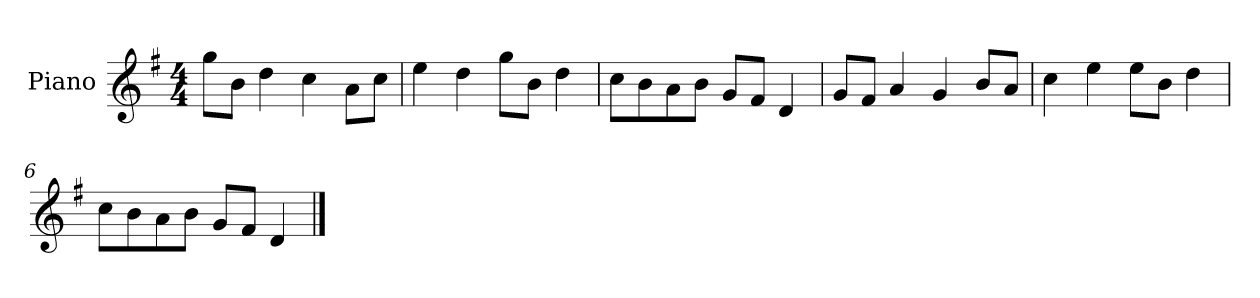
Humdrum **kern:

**kern
*part1
*staff1
*I"Piano
*I'P-no
*clefG2
*k[f#]
*M4/4
*MM90
=1
8gg\L
8b\J
4dd\
4cc\
8a\L
8cc\J
=2
4ee\
4dd\
8gg\L
8b\J
4dd\
=3
8cc\L
8b\
8a\
8b\J
8g/L
8f#/J
4d/
=4
8g/L
8f#/J
4a/
4g/
8b/L
8a/J
=5
4cc\
4ee\
8ee\L
8b\J
4dd\
=6
8cc\L
8b\
8a\
8b\J
8g/L
8f#/J
4d/
==
*-
